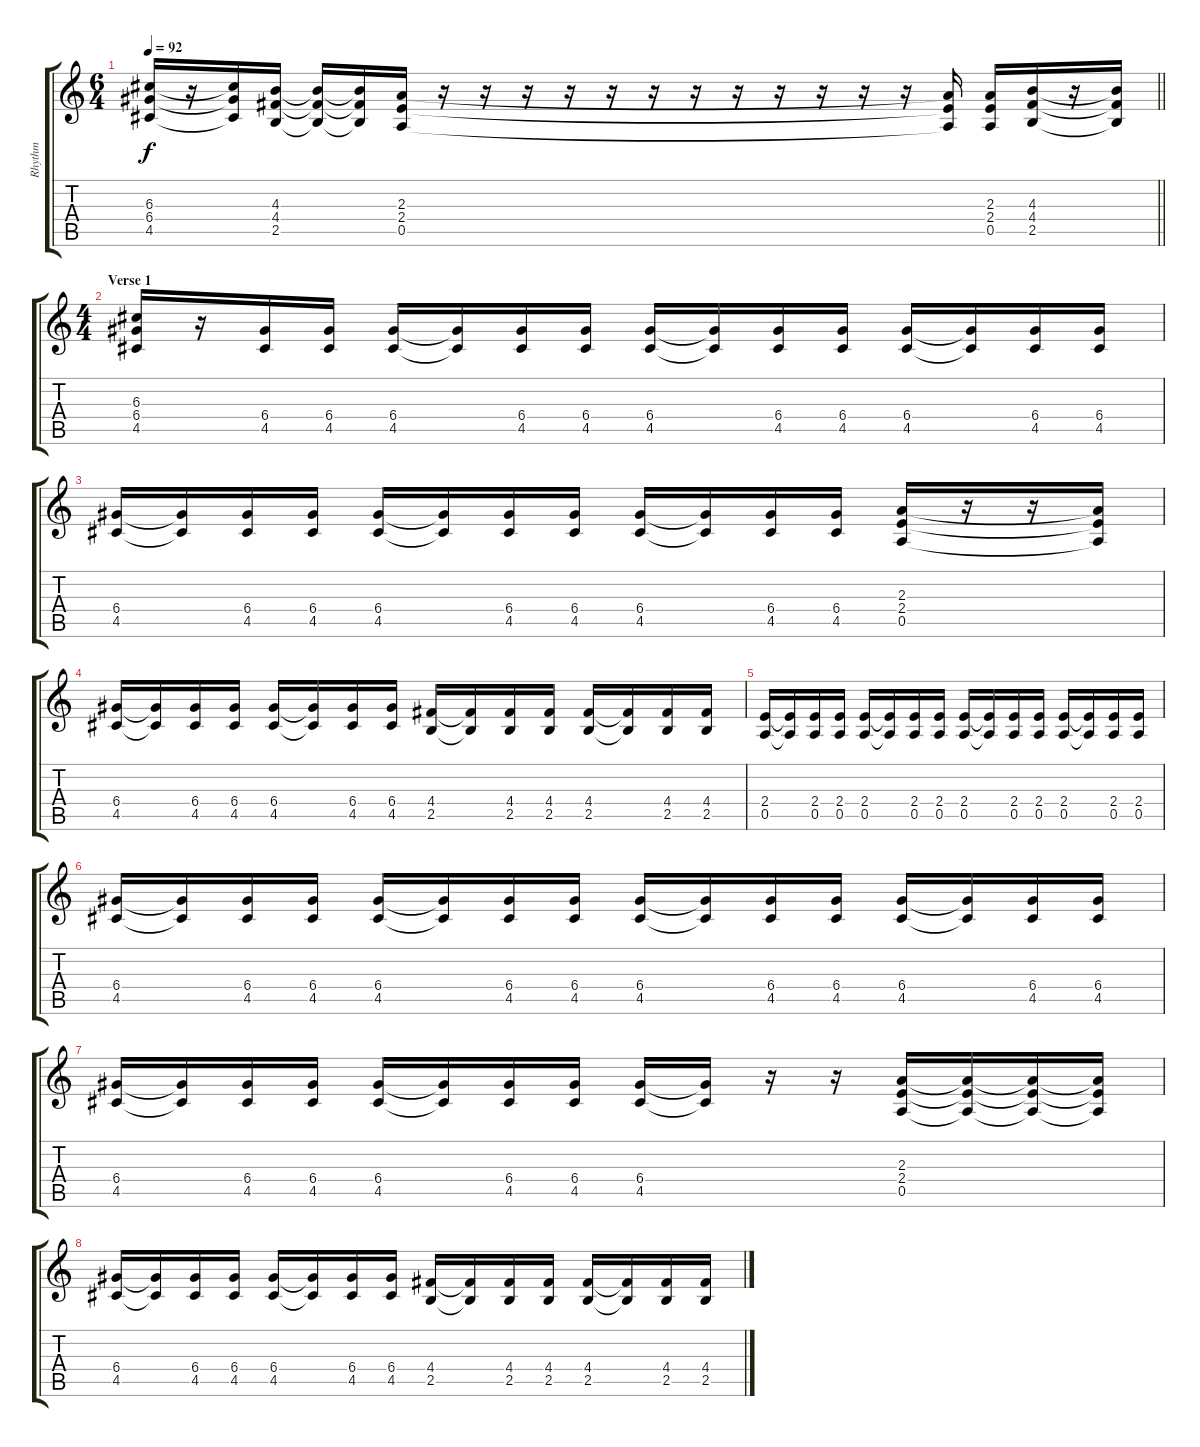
\track ("Rhythm" "Rhythm") {instrument overdrivenguitar}
\staff {score tabs}
\tuning (E4 B3 G3 D3 A2 E2) {hide}
\ts (6 4)
\tempo 92
\clef g2
\barLineRight lightlight
\ks c
(6.3 6.4 4.5).16{dy f} r.16 (6.3{t} 6.4{t} 4.5{t}).16 (4.3 4.4 2.5).16 (4.3{t} 4.4{t} 2.5{t}).16 (4.3{t} 4.4{t} 2.5{t}).16 (2.3 2.4 0.5).16 r.16 r.16 r.16 r.16 r.16 r.16 r.16 r.16 r.16 r.16 r.16 r.16 (2.3{t} 2.4{t} 0.5{t}).16 (2.3 2.4 0.5).16 (4.3 4.4 2.5).16 r.16 (4.3{t} 4.4{t} 2.5{t}).16 |
\ts (4 4)
\section ("" "Verse 1")
(6.3 6.4 4.5).16 r.16 (6.4 4.5).16 (6.4 4.5).16 (6.4 4.5).16 (6.4{t} 4.5{t}).16 (6.4 4.5).16 (6.4 4.5).16 (6.4 4.5).16 (6.4{t} 4.5{t}).16 (6.4 4.5).16 (6.4 4.5).16 (6.4 4.5).16 (6.4{t} 4.5{t}).16 (6.4 4.5).16 (6.4 4.5).16 |
(6.4 4.5).16 (6.4{t} 4.5{t}).16 (6.4 4.5).16 (6.4 4.5).16 (6.4 4.5).16 (6.4{t} 4.5{t}).16 (6.4 4.5).16 (6.4 4.5).16 (6.4 4.5).16 (6.4{t} 4.5{t}).16 (6.4 4.5).16 (6.4 4.5).16 (2.3 2.4 0.5).16 r.16 r.16 (2.3{t} 2.4{t} 0.5{t}).16 |
(6.4 4.5).16 (6.4{t} 4.5{t}).16 (6.4 4.5).16 (6.4 4.5).16 (6.4 4.5).16 (6.4{t} 4.5{t}).16 (6.4 4.5).16 (6.4 4.5).16 (4.4 2.5).16 (4.4{t} 2.5{t}).16 (4.4 2.5).16 (4.4 2.5).16 (4.4 2.5).16 (4.4{t} 2.5{t}).16 (4.4 2.5).16 (4.4 2.5).16 |
(2.4 0.5).16 (2.4{t} 0.5{t}).16 (2.4 0.5).16 (2.4 0.5).16 (2.4 0.5).16 (2.4{t} 0.5{t}).16 (2.4 0.5).16 (2.4 0.5).16 (2.4 0.5).16 (2.4{t} 0.5{t}).16 (2.4 0.5).16 (2.4 0.5).16 (2.4 0.5).16 (2.4{t} 0.5{t}).16 (2.4 0.5).16 (2.4 0.5).16 |
(6.4 4.5).16 (6.4{t} 4.5{t}).16 (6.4 4.5).16 (6.4 4.5).16 (6.4 4.5).16 (6.4{t} 4.5{t}).16 (6.4 4.5).16 (6.4 4.5).16 (6.4 4.5).16 (6.4{t} 4.5{t}).16 (6.4 4.5).16 (6.4 4.5).16 (6.4 4.5).16 (6.4{t} 4.5{t}).16 (6.4 4.5).16 (6.4 4.5).16 |
(6.4 4.5).16 (6.4{t} 4.5{t}).16 (6.4 4.5).16 (6.4 4.5).16 (6.4 4.5).16 (6.4{t} 4.5{t}).16 (6.4 4.5).16 (6.4 4.5).16 (6.4 4.5).16 (6.4{t} 4.5{t}).16 r.16 r.16 (2.3 2.4 0.5).16 (2.3{t} 2.4{t} 0.5{t}).16 (2.3{t} 2.4{t} 0.5{t}).16 (2.3{t} 2.4{t} 0.5{t}).16 |
(6.4 4.5).16 (6.4{t} 4.5{t}).16 (6.4 4.5).16 (6.4 4.5).16 (6.4 4.5).16 (6.4{t} 4.5{t}).16 (6.4 4.5).16 (6.4 4.5).16 (4.4 2.5).16 (4.4{t} 2.5{t}).16 (4.4 2.5).16 (4.4 2.5).16 (4.4 2.5).16 (4.4{t} 2.5{t}).16 (4.4 2.5).16 (4.4 2.5).16
